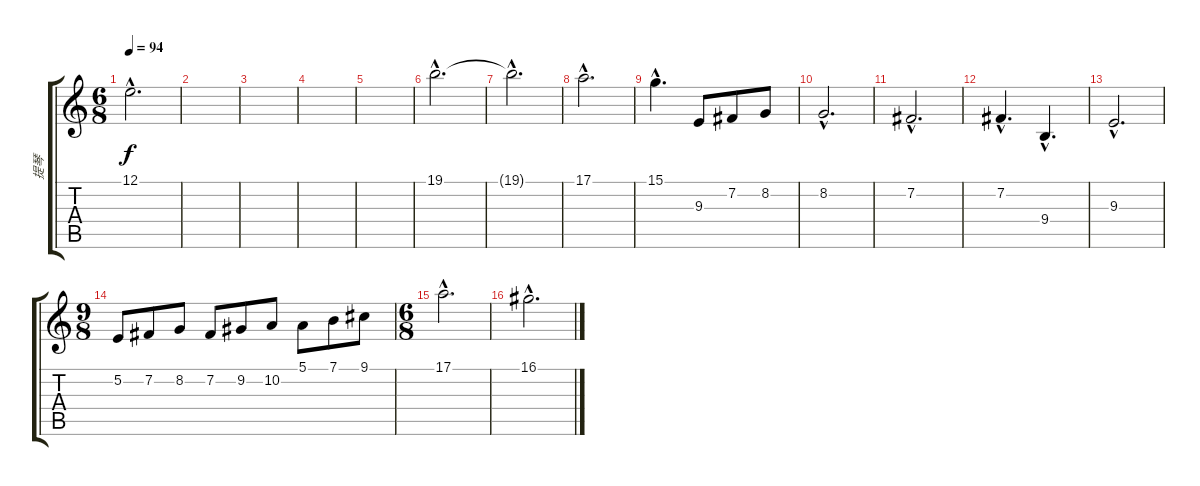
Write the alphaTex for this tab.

\track ("提琴" "提琴") {instrument violin}
\staff {score tabs}
\tuning (E4 B3 G3 D3 A2 E2) {hide}
\ts (6 8)
\tempo 94
\clef g2
\ks c
12.1{hac t}.2{d dy f} |
|
|
|
|
19.1{hac}.2{d} |
19.1{hac t}.2{d} |
17.1{hac}.2{d} |
15.1{hac}.4{d} 9.3.8 7.2.8 8.2.8 |
8.2{hac}.2{d} |
7.2{hac}.2{d} |
7.2{hac}.4{d} 9.4{hac}.4{d} |
9.3{hac}.2{d} |
\ts (9 8)
5.2.8 7.2.8 8.2.8 7.2.8 9.2.8 10.2.8 5.1.8 7.1.8 9.1.8 |
\ts (6 8)
17.1{hac}.2{d} |
16.1{hac}.2{d}
